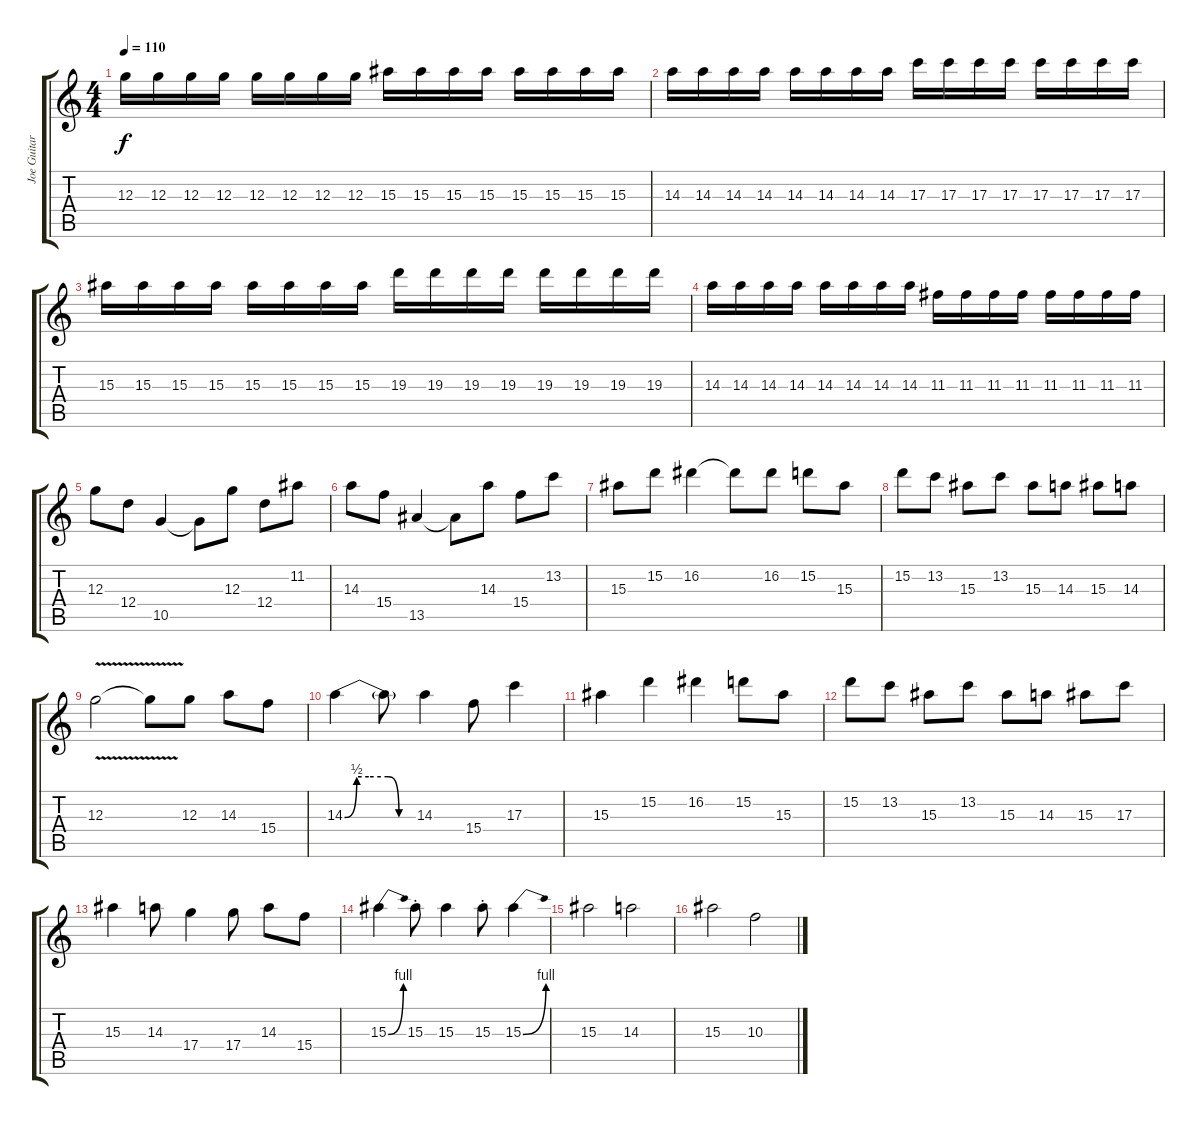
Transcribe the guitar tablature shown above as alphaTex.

\track ("Joe Guitar" "Joe Guitar") {instrument distortionguitar}
\staff {score tabs}
\tuning (E4 B3 G3 D3 A2 E2) {hide}
\ts (4 4)
\tempo 110
\clef g2
\ks c
12.3.16{dy f} 12.3.16 12.3.16 12.3.16 12.3.16 12.3.16 12.3.16 12.3.16 15.3.16 15.3.16 15.3.16 15.3.16 15.3.16 15.3.16 15.3.16 15.3.16 |
14.3.16 14.3.16 14.3.16 14.3.16 14.3.16 14.3.16 14.3.16 14.3.16 17.3.16 17.3.16 17.3.16 17.3.16 17.3.16 17.3.16 17.3.16 17.3.16 |
15.3.16 15.3.16 15.3.16 15.3.16 15.3.16 15.3.16 15.3.16 15.3.16 19.3.16 19.3.16 19.3.16 19.3.16 19.3.16 19.3.16 19.3.16 19.3.16 |
14.3.16 14.3.16 14.3.16 14.3.16 14.3.16 14.3.16 14.3.16 14.3.16 11.3.16 11.3.16 11.3.16 11.3.16 11.3.16 11.3.16 11.3.16 11.3.16 |
12.3.8 12.4.8 10.5.4 10.5{t}.8 12.3.8 12.4.8 11.2.8 |
14.3.8 15.4.8 13.5.4 13.5{t}.8 14.3.8 15.4.8 13.2.8 |
15.3.8 15.2.8 16.2.4 16.2{t}.8 16.2.8 15.2.8 15.3.8 |
15.2.8 13.2.8 15.3.8 13.2.8 15.3.8 14.3.8 15.3.8 14.3.8 |
12.3{v}.2 12.3{t}.8 12.3.8 14.3.8 15.4.8 |
14.3{be (custom 0 0 10 2 20 2 30 2 36 2 45 0 60 0)}.4 14.3{t}.8 14.3.4 15.4.8 17.3.4 |
15.3.4 15.2.4 16.2.4 15.2.8 15.3.8 |
15.2.8 13.2.8 15.3.8 13.2.8 15.3.8 14.3.8 15.3.8 17.3.8 |
15.3.4 14.3.8 17.4.4 17.4.8 14.3.8 15.4.8 |
15.3{be (bend 0 0 60 4)}.4 15.3{st}.8 15.3.4 15.3{st}.8 15.3{be (bend 0 0 60 4)}.4 |
15.3.2 14.3.2 |
15.3.2 10.3.2
